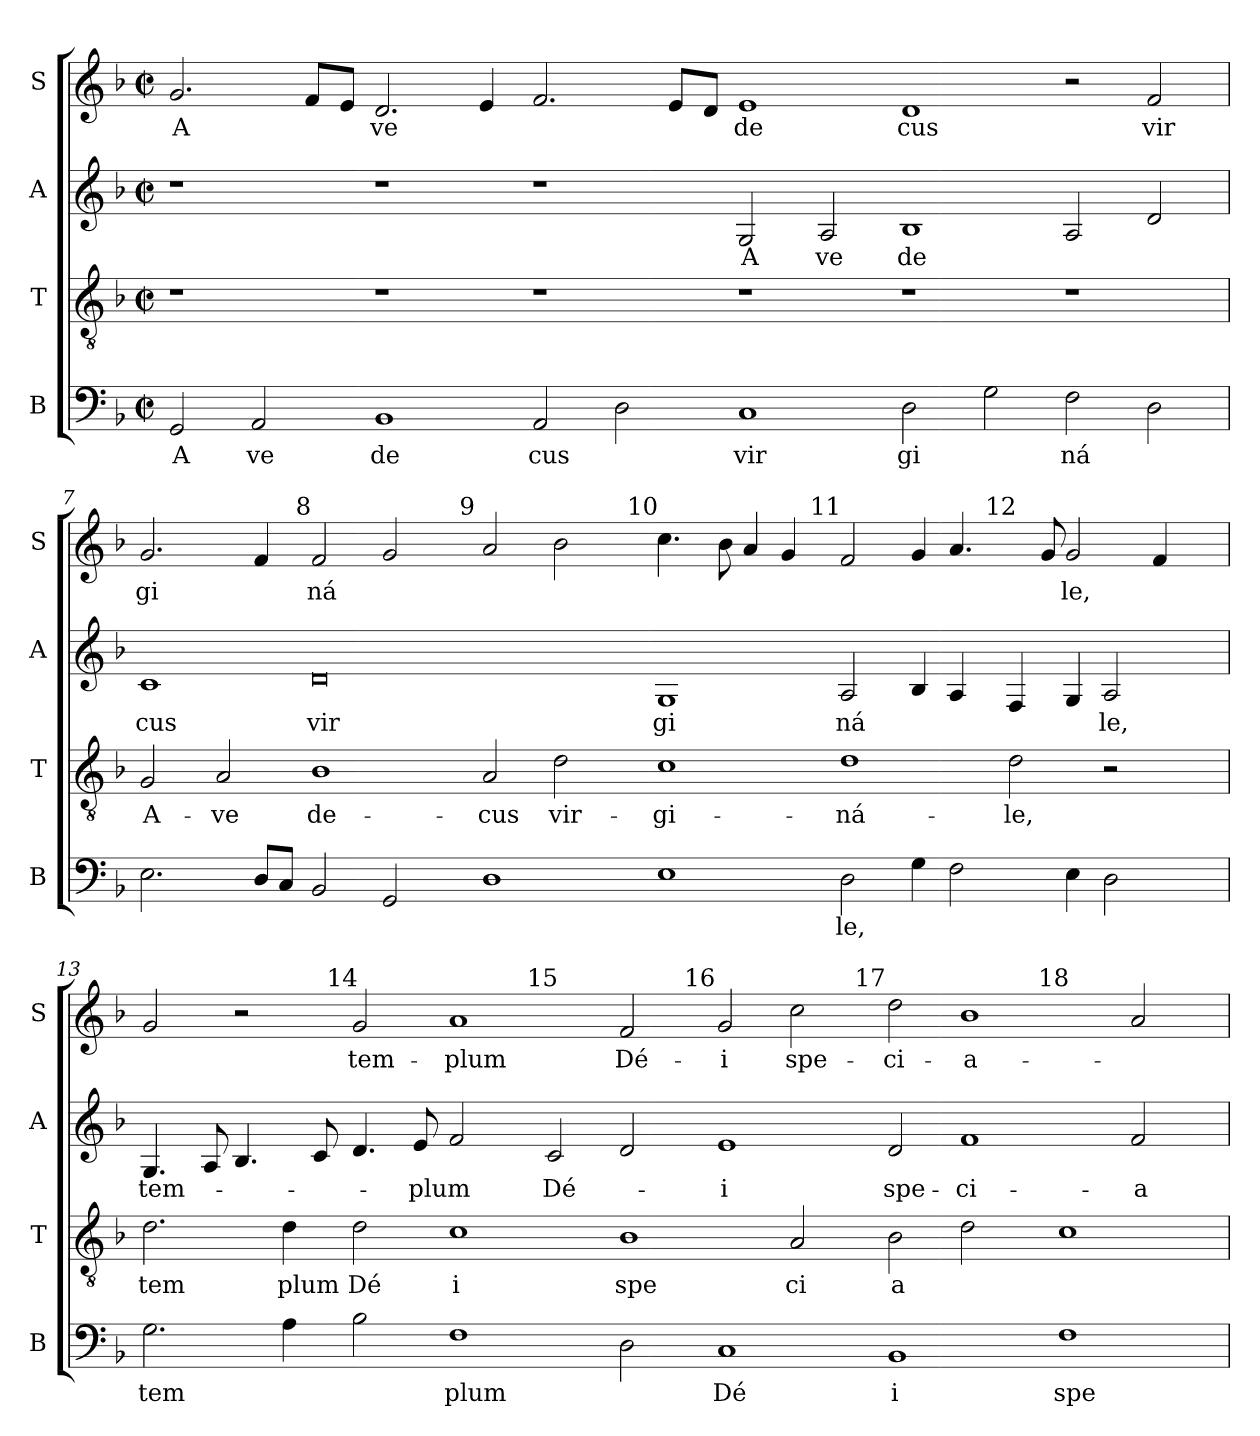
**kern	**text	**kern	**text	**kern	**text	**kern	**text
*part4	*part4	*part3	*part3	*part2	*part2	*part1	*part1
*staff4	*staff4	*staff3	*staff3	*staff2	*staff2	*staff1	*staff1
*I"B	*	*I"T	*	*I"A	*	*I"S	*
*I'B	*	*I'T	*	*I'A	*	*I'S	*
!!LO:PB:g=z
*stria5	*	*stria5	*	*stria5	*	*stria5	*
*clefF4	*	*clefGv2	*	*clefG2	*	*clefG2	*
*k[b-]	*	*k[b-]	*	*k[b-]	*	*k[b-]	*
*F:	*	*F:	*	*F:	*	*F:	*
*M2/2	*	*M2/2	*	*M2/2	*	*M2/2	*
*met(c|)	*	*met(c|)	*	*met(c|)	*	*met(c|)	*
!!LO:REH:place=s3:a:fs=9:t=
=1	=1	=1	=1	=1	=1	=1	=1
!	!LO:LY:b:cj	!	!	!	!	!	!LO:LY:b:cj
2GG/	A	1r	.	1r	.	2.g/	A
!	!LO:LY:b:cj	!	!	!	!	!	!
2AA/	ve	.	.	.	.	.	.
.	.	.	.	.	.	8f/L	.
.	.	.	.	.	.	8e>/J	.
!	!LO:LY:b:cj	!	!	!	!	!	!LO:LY:b:cj
1BB-	de	1r	.	1r	.	2.d/	ve
.	.	.	.	.	.	4e/	.
!	!LO:LY:b	!	!	!	!	!	!
2AA/	cus	1r	.	1r	.	2.f>/	.
2D\	.	.	.	.	.	.	.
.	.	.	.	.	.	8e/L	.
.	.	.	.	.	.	8d>/J	.
!	!LO:LY:b:cj	!	!	!	!LO:LY:b:cj	!	!LO:LY:b:cj
1C	vir	1r	.	2G/	A	1e	de
!	!	!	!	!	!LO:LY:b:cj	!	!
.	.	.	.	2A/	ve	.	.
!	!LO:LY:b:cj	!	!	!	!LO:LY:b:cj	!	!LO:LY:b:cj
2D\	gi	1r	.	1B-	de	1d>	cus
2G\	.	.	.	.	.	.	.
!	!LO:LY:b:cj	!	!	!	!	!	!
2F\	ná	1r	.	2A/	.	2r	.
!	!	!	!	!	!	!	!LO:LY:b:cj
2D\	.	.	.	2d/	.	2f/	vir
!!LO:LB:g=z
=7	=7	=7	=7	=7	=7	=7	=7
!	!	!	!LO:LY:b:cj	!	!LO:LY:b:cj	!	!LO:LY:b:cj
*^	*	*	*	*	*	*^	*
*	*	*	*	*	*	*	*	*^	*
*	*	*	*	*	*	*	*	*	*^	*
2.E\	16ryy	.	2G/	A-	1c	cus	2.g/	2...ryy	1ryy	1ryy	gi
.	64ryy	.	.	.	.	.	.	.	.	.	.
.	1ryy	.	.	.	.	.	.	.	.	.	.
!	!	!	!	!LO:LY:b:cj	!	!	!	!	!	!	!
.	.	.	2A/	-ve	.	.	.	.	.	.	.
8D/L	.	.	.	.	.	.	4f/	.	.	.	.
8C/J	.	.	.	.	.	.	.	.	.	.	.
!	!	!	!	!	!	!	!	!LO:TX:a:t=8	!	!	!
.	.	.	.	.	.	.	.	1ryy	.	.	.
!	!	!	!	!LO:LY:b:cj	!	!LO:LY:b:cj	!	!	!	!	!LO:LY:b:cj
2BB-/	.	.	1B-	de-	0d	vir	2f/	.	2ryy	1ryy	ná
.	1ryy	.	.	.	.	.	.	.	.	.	.
2GG/	.	.	.	.	.	.	2g/	.	4ryy	.	.
.	.	.	.	.	.	.	.	.	8ryy	.	.
.	.	.	.	.	.	.	.	.	32.ryy	.	.
!	!	!	!	!	!	!	!	!	!LO:TX:a:t=9	!	!
.	.	.	.	.	.	.	.	.	1ryy	.	.
.	.	.	.	.	.	.	.	1ryy	.	.	.
!	!	!	!	!LO:LY:b:cj	!	!	!	!	!	!	!
1D	.	.	2A/	-cus	.	.	2a/	.	.	2ryy	.
.	1ryy	.	.	.	.	.	.	.	.	.	.
!	!	!	!	!LO:LY:b:cj	!	!	!	!	!	!	!
.	.	.	2d\	vir-	.	.	2b-\	.	.	4ryy	.
.	.	.	.	.	.	.	.	.	.	8ryy	.
.	.	.	.	.	.	.	.	.	.	32ryy	.
!	!	!	!	!	!	!	!	!	!	!LO:TX:a:t=10	!
.	.	.	.	.	.	.	.	.	.	1ryy	.
.	.	.	.	.	.	.	.	.	1ryy	.	.
.	.	.	.	.	.	.	.	1ryy	.	.	.
!	!	!	!	!LO:LY:b:cj	!	!LO:LY:b:cj	!	!	!	!	!
1E	.	.	1c	-gi-	1G	gi	4.cc\	.	.	.	.
.	1ryy	.	.	.	.	.	.	.	.	.	.
.	.	.	.	.	.	.	8b-\	.	.	.	.
.	.	.	.	.	.	.	4a/	.	.	.	.
.	.	.	.	.	.	.	4g/	.	.	.	.
!	!	!	!	!	!	!	!	!	!	!LO:TX:a:t=11	!
.	.	.	.	.	.	.	.	.	.	1ryy	.
.	.	.	.	.	.	.	.	.	1ryy	.	.
.	.	.	.	.	.	.	.	1ryy	.	.	.
!	!	!LO:LY:b:cj	!	!LO:LY:b:cj	!	!LO:LY:b:cj	!	!	!	!	!
2D\	.	le,	1d	-ná-	2A/	ná	2f/	.	.	.	.
.	1ryy	.	.	.	.	.	.	.	.	.	.
4G\	.	.	.	.	4B-/	.	4g/	.	.	.	.
2F\	.	.	.	.	4A/	.	4.a/	.	.	.	.
.	.	.	.	.	.	.	.	.	.	1ryy	.
!	!	!	!	!	!	!	!	!	!LO:TX:a:t=12	!	!
.	.	.	.	.	.	.	.	.	1ryy	.	.
.	.	.	.	.	.	.	.	1ryy	.	.	.
!	!	!	!	!LO:LY:b:cj	!	!	!	!	!	!	!
.	.	.	2d\	-le,	4F/	.	.	.	.	.	.
.	2ryy	.	.	.	.	.	.	.	.	.	.
.	.	.	.	.	.	.	8g/	.	.	.	.
!	!	!	!	!	!	!	!	!	!	!	!LO:LY:b:cj
4E\	.	.	.	.	4G/	.	2g/	.	.	.	le,
!	!	!	!	!	!	!LO:LY:b:cj	!	!	!	!	!
2D\	.	.	2r	.	2A/	le,	.	.	.	.	.
.	4ryy	.	.	.	.	.	.	.	.	.	.
.	.	.	.	.	.	.	4f/	.	.	.	.
.	8ryy	.	.	.	.	.	.	.	.	.	.
.	.	.	.	.	.	.	.	.	.	16.ryy	.
.	.	.	.	.	.	.	.	.	16ryy	.	.
.	.	.	.	.	.	.	.	16ryy	.	.	.
.	32.ryy	.	.	.	.	.	.	.	.	.	.
.	.	.	.	.	.	.	.	.	64ryy	.	.
!!LO:LB:g=z
=13	=13	=13	=13	=13	=13	=13	=13	=13	=13	=13	=13
!	!	!LO:LY:b	!	!LO:LY:b:cj	!	!LO:LY:b	!	!	!	!	!
*v	*v	*	*	*	*	*	*	*	*v	*v	*
2.G\	tem	2.d\	tem	4.G/	tem-	2g/	2ryy	1ryy	.
.	.	.	.	8A/	.	.	.	.	.
.	.	.	.	4.B-/	.	2r	4ryy	.	.
!	!	!	!LO:LY:b:cj	!	!	!	!	!	!
4A\	.	4d\	plum	.	.	.	8ryy	.	.
.	.	.	.	8c/	.	.	32ryy	.	.
!	!	!	!	!	!	!	!LO:TX:a:t=14	!	!
.	.	.	.	.	.	.	1ryy	.	.
!	!	!	!LO:LY:b:cj	!	!	!	!	!	!LO:LY:b:cj
2B-\	.	2d\	Dé	4.d/	.	2g/	.	2...ryy	tem-
!	!	!	!	!	!LO:LY:b	!	!	!	!
.	.	.	.	8e/	-plum	.	.	.	.
!	!LO:LY:b	!	!LO:LY:b:cj	!	!	!	!	!	!LO:LY:b:cj
1F	plum	1c	i	2f/	.	1a	.	.	-plum
.	.	.	.	.	.	.	1ryy	.	.
!	!	!	!	!	!	!	!	!LO:TX:a:t=15	!
.	.	.	.	.	.	.	.	1ryy	.
!	!	!	!	!	!LO:LY:b	!	!	!	!
.	.	.	.	2c/	Dé-	.	.	.	.
!	!	!	!LO:LY:b:cj	!	!	!	!	!	!LO:LY:b:cj
2D\	.	1B-	spe	2d/	.	2f/	.	.	Dé-
!	!	!	!	!	!	!	!LO:TX:a:t=16	!	!
.	.	.	.	.	.	.	1ryy	.	.
.	.	.	.	.	.	.	.	1ryy	.
!	!LO:LY:b:cj	!	!	!	!LO:LY:b:cj	!	!	!	!LO:LY:b:cj
1C	Dé	.	.	1e	-i	2g/	.	.	-i
!	!	!	!LO:LY:b:cj	!	!	!	!	!	!LO:LY:b:cj
.	.	2A/	ci	.	.	2cc\	.	.	spe-
!	!	!	!	!	!	!	!LO:TX:a:t=17	!	!
.	.	.	.	.	.	.	1ryy	.	.
.	.	.	.	.	.	.	.	1ryy	.
!	!LO:LY:b:cj	!	!LO:LY:b:cj	!	!LO:LY:b:cj	!	!	!	!LO:LY:b:cj
1BB-	i	2B-\	a	2d/	spe-	2dd\	.	.	-ci-
!	!	!	!	!	!LO:LY:b:cj	!	!	!	!LO:LY:b:rj
.	.	2d\	.	1f	-ci-	1b-	.	.	-a-
.	.	.	.	.	.	.	1ryy	.	.
!	!	!	!	!	!	!	!	!LO:TX:a:t=18	!
.	.	.	.	.	.	.	.	1ryy	.
!	!LO:LY:b:cj	!	!	!	!	!	!	!	!
1F	spe	1c	.	.	.	.	.	.	.
!	!	!	!	!	!LO:LY:b:cj	!	!	!	!
.	.	.	.	2f/	-a-	2a/	.	.	.
.	.	.	.	.	.	.	16.ryy	.	.
.	.	.	.	.	.	.	.	16ryy	.
*	*	*	*	*	*	*v	*v	*v	*
=	=	=	=	=	=	=	=
*-	*-	*-	*-	*-	*-	*-	*-
